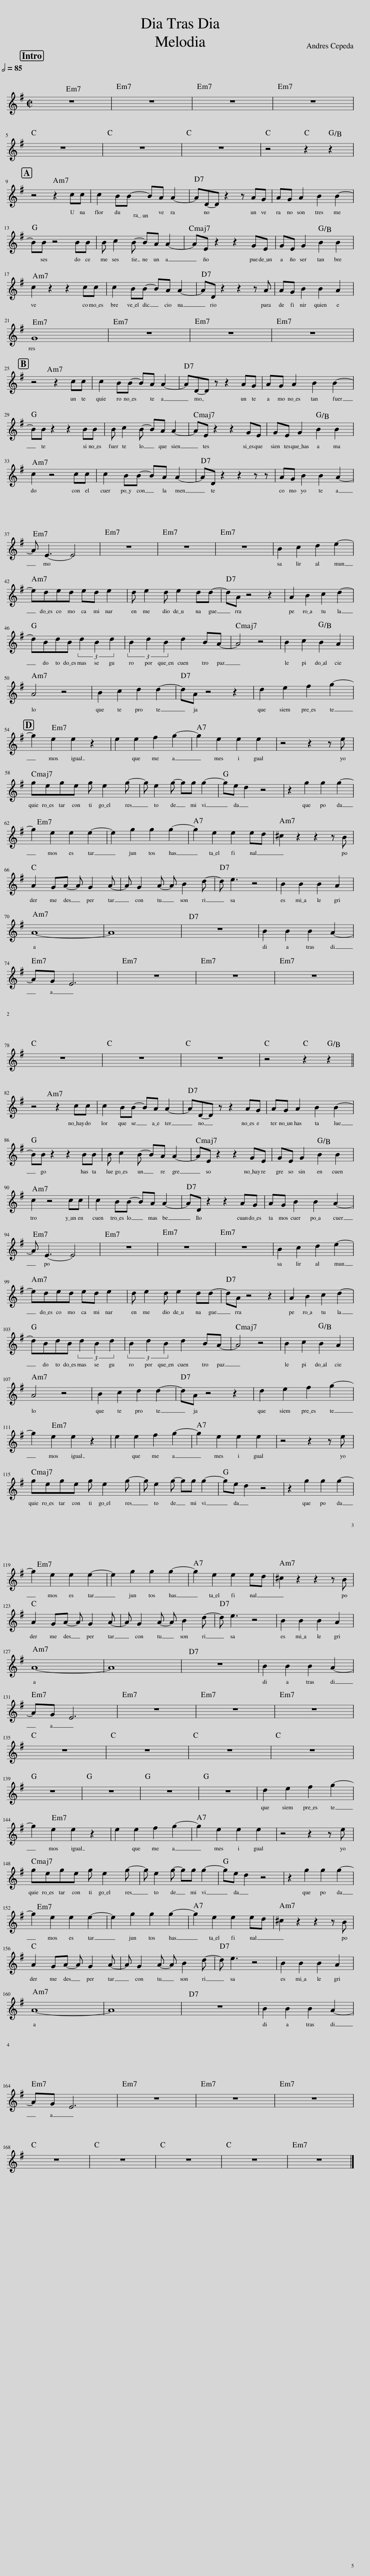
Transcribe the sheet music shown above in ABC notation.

X:1
L:1/8
Q:1/2=85
M:2/2
I:linebreak $
K:G
V:1 treble
V:1
 z8 | z8 | z8 | z8 |$ z8 | %5
 z8 | z8 | z4 z2 z2 |$ z4 z2 cc | c2 BB- BA A2- | %10
 AD-D z2 z AG | AG A2 B2 B2- |$ BB z4 BB | B c2 B- BA A2- | AE z2 z2 GE | %15
 GE G2 B2 B2 |$ c2 z2 z2 cc | c2 BB- BA A2- | AD z2 z2 z A | AG B2 B2 A2 |$ %20
 G8 | z8 | z8 | z8 |$ z4 z2 cc | %25
 c2 BB- BA A2- | AD-D z z2 AG | AG A2 B2 B2- |$ BB z2 z2 BB | B c2 B- BA A2- | %30
 AE z2 z2 GE | GE G2 B2 B2 |$ c2 z4 cc | c2 BB- BA A2- | AD z2 z2 z z | %35
 AG B2 B2 A2- |$ A E3- E4 | z8 | z8 | z8 | %40
 B2 c2 d2 e2- |$ eded ed e2 | d e2 d e2 dd- | dA z4 z2 | A2 B2 c2 d2- |$ %45
 dBdB (3d2 B2 d2 | (3B2 d2 B2 d2 BA- | A4 z4 | B2 c2 B2 A2 |$ A4 z4 | %50
 B2 c2 d2 d2- | dA z4 z2 | d2 e2 f2 g2- |$ g2 e2 e2 z2 | e2 e2 f2 g2- | %55
 g2 e2 e2 e2 | z4 z2 z e |$ gege g e2 g- | g e2 g- gg g2- | ge d2 z4 | %60
 z2 g2 g2 g2- |$ g2 e2 e2 e2- | e2 g2 g2 g2- | g2 e2 e2 ed | ^c2 z2 z2 z B |$ %65
 A2 GA- A G2 A- | A G2 A- A B2 d- | d e3 z4 | B2 B2 B2 A2 |$ A8- | %70
 A8 | z8 | B2 B2 B2 A2- |$ AG E6 | z8 | %75
 z8 | z8 |$ z8 | z8 | z8 | %80
 z4 z2 z2 ||$ z4 z2 cc | c2 BB- BA A2- | AD-D z z2 AG | AG A2 B2 B2- |$ %85
 BB z2 z2 BB | B c2 B- BA A2- | AE z2 z2 GE | GE G2 B2 B2 |$ c2 z4 cc | %90
 c2 BB- BA A2- | AD z2 z2 AG | AG B2 B2 A2- |$ A E3- E4 | z8 | %95
 z8 | z8 | B2 c2 d2 e2- |$ eded ed e2 | d e2 d e2 dd- | %100
 dA z4 z2 | A2 B2 c2 d2- |$ dBdB (3d2 B2 d2 | (3B2 d2 B2 d2 BA- | A4 z4 | %105
 B2 c2 B2 A2 |$ A4 z4 | B2 c2 d2 d2- | dA z4 z2 | d2 e2 f2 g2- |$ %110
 g2 e2 e2 z2 | e2 e2 f2 g2- | g2 e2 e2 e2 | z4 z2 z e |$ gege g e2 g- | %115
 g e2 g- gg g2- | ge d2 z4 | z2 g2 g2 g2- |$ g2 e2 e2 e2- | e2 g2 g2 g2- | %120
 g2 e2 e2 ed | ^c2 z2 z2 z B |$ A2 GA- A G2 A- | A G2 A- A B2 d- | d e3 z4 | %125
 B2 B2 B2 A2 |$ A8- | A8 | z8 | B2 B2 B2 A2- |$ %130
 AG E6 | z8 | z8 | z8 |$ z8 | %135
 z8 | z8 | z8 |$ z8 | z8 | %140
 z8 | z8 | d2 e2 f2 g2- |$ g2 e2 e2 z2 | e2 e2 f2 g2- | %145
 g2 e2 e2 e2 | z4 z2 z e |$ gege g e2 g- | g e2 g- gg g2- | ge d2 z4 | %150
 z2 g2 g2 g2- |$ g2 e2 e2 e2- | e2 g2 g2 g2- | g2 e2 e2 ed | ^c2 z2 z2 z B |$ %155
 A2 GA- A G2 A- | A G2 A- A B2 d- | d e3 z4 | B2 B2 B2 A2 |$ A8- | %160
 A8 | z8 | B2 B2 B2 A2- |$ AG E6 | z8 | %165
 z8 | z8 |$ z8 | z8 | z8 | %170
 z8 | z8 |] %172
